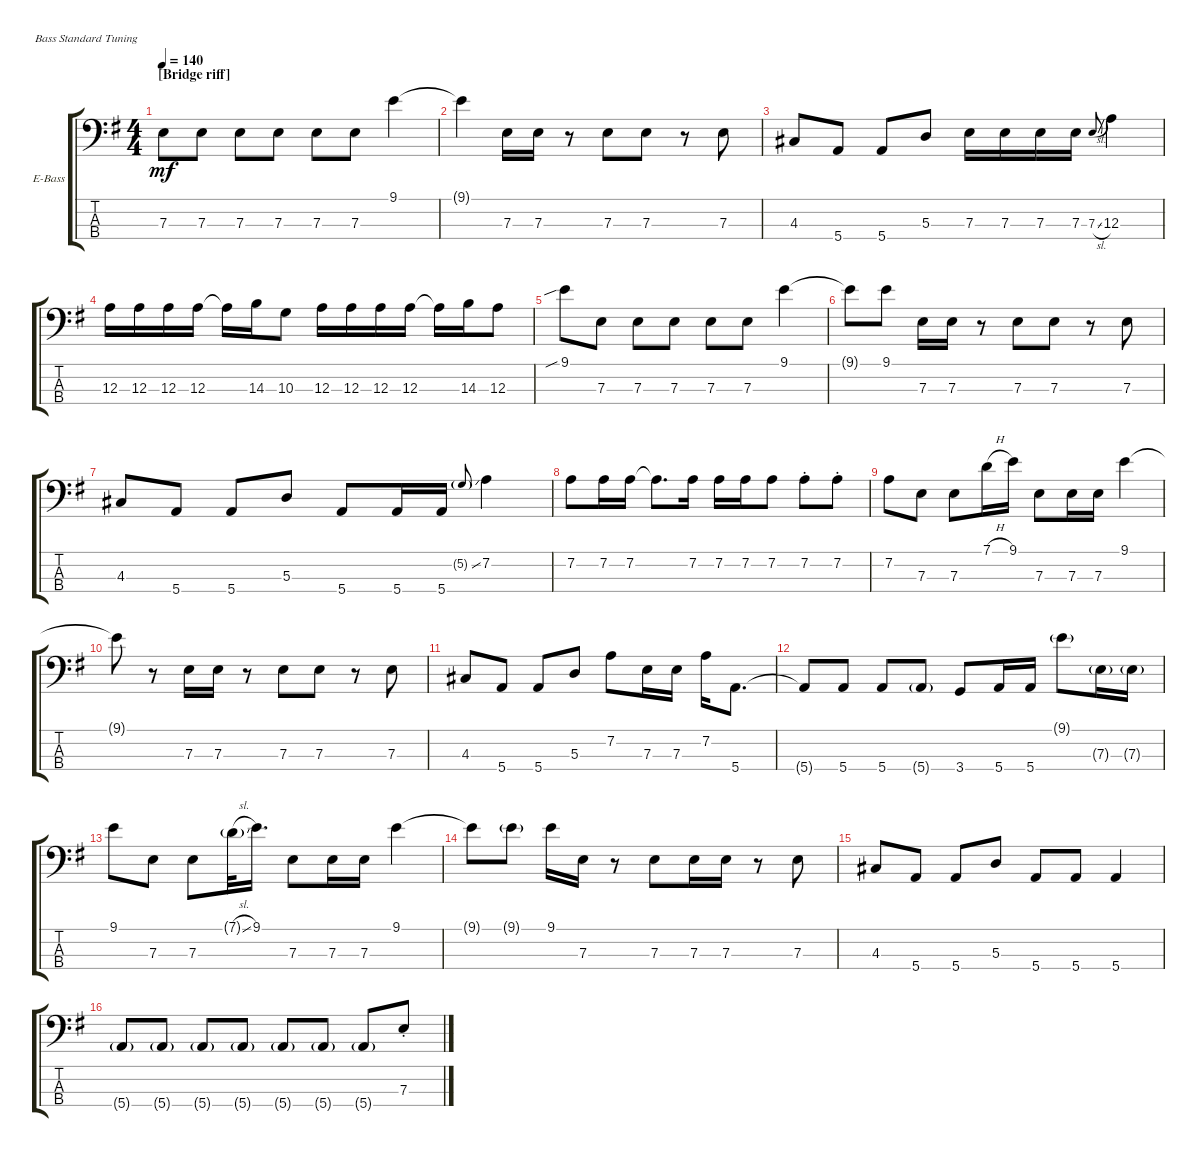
\defaultSystemsLayout 4
\bracketExtendMode groupsimilarinstruments
\firstSystemTrackNameOrientation horizontal
\otherSystemsTrackNameOrientation horizontal
\track ("Electric Bass" "E-Bass") {instrument electricbassfinger}
\staff {score tabs}
\tuning (G2 D2 A1 E1)
\ts (4 4)
\section ("" "[Bridge riff]")
\tempo 140
\clef f4
\ks g
7.3.8{dy mf} 7.3.8 7.3.8 7.3.8 7.3.8 7.3.8 9.1.4 |
9.1{t}.4 7.3.16 7.3.16 r.8 7.3.8 7.3.8 r.8 7.3.8 |
4.3.8 5.4.8 5.4.8 5.3.8 7.3.16 7.3.16 7.3.16 7.3.16 7.3{sl}.8{gr onbeat} 12.3.4 |
12.3.16 12.3.16 12.3.16 12.3.16 12.3{t}.16 14.3.16 10.3.8 12.3.16 12.3.16 12.3.16 12.3.16 12.3{t}.16 14.3.16 12.3.8 |
9.1{sib}.8 7.3.8 7.3.8 7.3.8 7.3.8 7.3.8 9.1.4 |
9.1{t}.8 9.1.8 7.3.16 7.3.16 r.8 7.3.8 7.3.8 r.8 7.3.8 |
4.3.8 5.4.8 5.4.8 5.3.8 5.4.8 5.4.16 5.4.16 5.2{ss g}.8{gr onbeat} 7.2.4 |
7.2.8 7.2.16 7.2.16 7.2{t}.8{d} 7.2.16 7.2.16 7.2.16 7.2.8 7.2{st}.8 7.2{st}.8 |
7.2.8 7.3.8 7.3.8 7.1{h}.16 9.1.16 7.3.8 7.3.16 7.3.16 9.1.4 |
9.1{t}.8 r.8 7.3.16 7.3.16 r.8 7.3.8 7.3.8 r.8 7.3.8 |
4.3.8 5.4.8 5.4.8 5.3.8 7.2.8 7.3.16 7.3.16 7.2.16 5.4.8{d} |
5.4{t}.8 5.4.8 5.4.8 5.4{g}.8 3.4.8 5.4.16 5.4.16 9.1{g}.8 7.3{g}.16 7.3{g}.16 |
9.1.8 7.3.8 7.3.8 7.1{sl g}.32 9.1.16{d} 7.3.8 7.3.16 7.3.16 9.1.4 |
9.1{t}.8 9.1{g}.8 9.1.16 7.3.16 r.8 7.3.8 7.3.16 7.3.16 r.8 7.3.8 |
4.3.8 5.4.8 5.4.8 5.3.8 5.4.8 5.4.8 5.4.4 |
5.4{g}.8 5.4{g}.8 5.4{g}.8 5.4{g}.8 5.4{g}.8 5.4{g}.8 5.4{g}.8 7.3{st}.8
